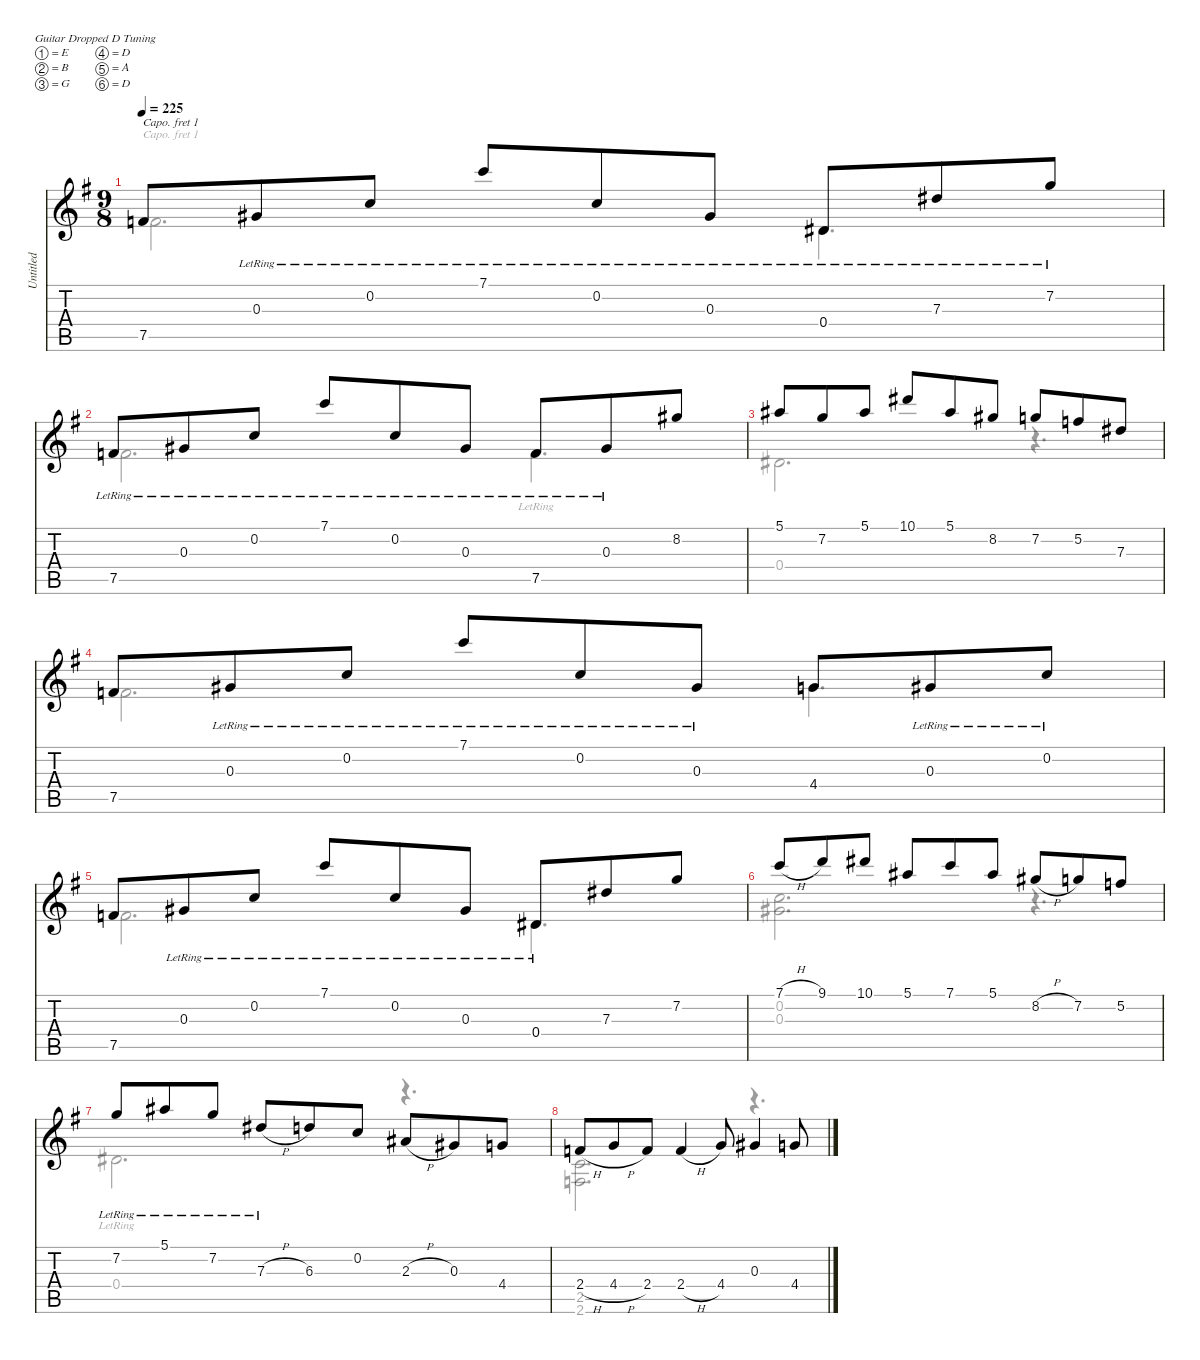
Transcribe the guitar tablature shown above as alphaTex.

\defaultSystemsLayout 4
\hideDynamics
\bracketExtendMode nobrackets
\otherSystemsTrackNameOrientation horizontal
\track ("Untitled" "Untitled") {instrument acousticguitarnylon}
\staff {score tabs}
\capo 1
\tuning (E4 B3 G3 D3 A2 D2)
\voice
\ts (9 8)
\tempo 225
\clef g2
\ks eminor
7.5{acc forcenatural}.8{dy mf beam Up} 0.3{lr acc #}.8{beam Up} 0.2{lr acc forcenatural}.8{beam Up} 7.1{lr acc forcenatural}.8{beam Up} 0.2{lr acc forcenatural}.8{beam Up} 0.3{lr acc #}.8{beam Up} 0.4{lr acc #}.8{beam Up} 7.3{lr acc #}.8{beam Up} 7.2{lr acc forcenatural}.8{beam Up} |
7.5{lr acc forcenatural}.8{beam Up} 0.3{lr acc #}.8{beam Up} 0.2{lr acc forcenatural}.8{beam Up} 7.1{lr acc forcenatural}.8{beam Up} 0.2{lr acc forcenatural}.8{beam Up} 0.3{lr acc #}.8{beam Up} 7.5{lr acc forcenatural}.8{beam Up} 0.3{lr acc #}.8{beam Up} 8.2{acc #}.8{beam Up} |
5.1{acc #}.8{beam Up} 7.2{acc forcenatural}.8{beam Up} 5.1{acc #}.8{beam Up} 10.1{acc #}.8{beam Up} 5.1{acc #}.8{beam Up} 8.2{acc #}.8{beam Up} 7.2{acc forcenatural}.8{beam Up} 5.2{acc forcenatural}.8{beam Up} 7.3{acc #}.8{beam Up} |
7.5{acc forcenatural}.8{beam Up} 0.3{lr acc #}.8{beam Up} 0.2{lr acc forcenatural}.8{beam Up} 7.1{lr acc forcenatural}.8{beam Up} 0.2{lr acc forcenatural}.8{beam Up} 0.3{lr acc #}.8{beam Up} 4.4{acc forcenatural}.8{beam Up} 0.3{lr acc #}.8{beam Up} 0.2{lr acc forcenatural}.8{beam Up} |
7.5{acc forcenatural}.8{beam Up} 0.3{lr acc #}.8{beam Up} 0.2{lr acc forcenatural}.8{beam Up} 7.1{lr acc forcenatural}.8{beam Up} 0.2{lr acc forcenatural}.8{beam Up} 0.3{lr acc #}.8{beam Up} 0.4{lr acc #}.8{beam Up} 7.3{acc #}.8{beam Up} 7.2{acc forcenatural}.8{beam Up} |
7.1{h acc forcenatural}.8{beam Up} 9.1{acc forcenatural}.8{beam Up} 10.1{acc #}.8{beam Up} 5.1{acc #}.8{beam Up} 7.1{acc forcenatural}.8{beam Up} 5.1{acc #}.8{beam Up} 8.2{h acc #}.8{beam Up} 7.2{acc forcenatural}.8{beam Up} 5.2{acc forcenatural}.8{beam Up} |
7.2{lr acc forcenatural}.8{beam Up} 5.1{lr acc #}.8{beam Up} 7.2{lr acc forcenatural}.8{beam Up} 7.3{h lr acc #}.8{beam Up} 6.3{acc forcenatural}.8{beam Up} 0.2{acc forcenatural}.8{beam Up} 2.3{h acc #}.8{beam Up} 0.3{acc #}.8{beam Up} 4.4{acc forcenatural}.8{beam Up} |
2.4{h acc forcenatural}.8{beam Up} 4.4{h acc forcenatural}.8{beam Up} 2.4{acc forcenatural}.8{beam Up} 2.4{h acc forcenatural}.4{beam Up} 4.4{acc forcenatural}.8{beam Up} 0.3{acc #}.4{beam Up} 4.4{acc forcenatural}.8{beam Up}
\voice
\clef g2
\ottava regular
\simile none
\ks eminor
7.5{acc forcenatural}.2{d dy mf beam Down} 0.4{acc #}.4{d beam Down} |
7.5{acc forcenatural}.2{d beam Down} 7.5{lr acc forcenatural}.4{d beam Down} |
0.4{acc #}.2{d beam Down} r.4{d beam Down} |
7.5{acc forcenatural}.2{d beam Down} 4.4{acc forcenatural}.4{d beam Down} |
7.5{acc forcenatural}.2{d beam Down} 0.4{acc #}.4{d beam Down} |
(0.2{acc forcenatural} 0.3{acc #}).2{d beam Down} r.4{d beam Down} |
0.4{lr acc #}.2{d beam Down} r.4{d beam Down} |
(2.5{acc forcenatural} 2.6{acc forcenatural}).2{d beam Down} r.4{d beam Down}
